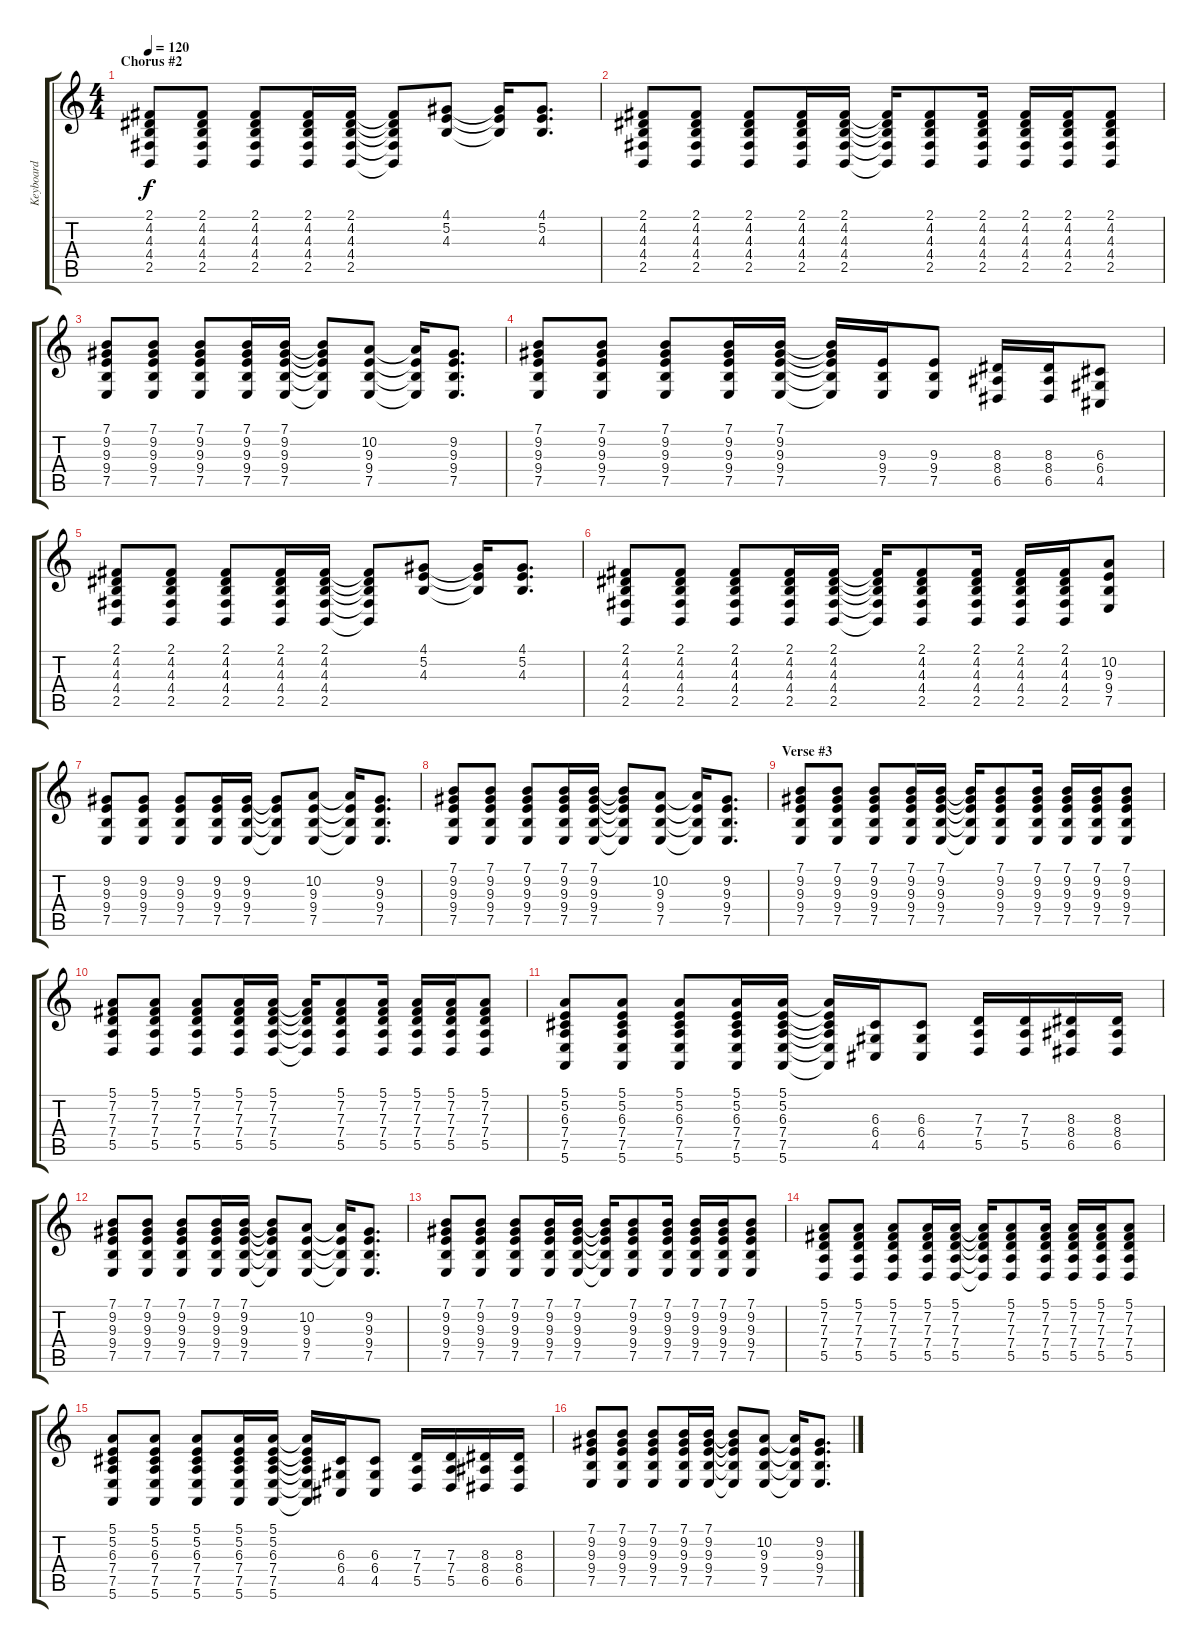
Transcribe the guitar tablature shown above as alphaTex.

\track ("Keyboard" "Keyboard") {instrument electricgrandpiano}
\staff {score tabs}
\tuning (E4 B3 G3 D3 A2 E2) {hide}
\ts (4 4)
\section ("" "Chorus #2")
\tempo 120
\clef g2
\ks c
(2.1 4.2 4.3 4.4 2.5).8{dy f} (2.1 4.2 4.3 4.4 2.5).8 (2.1 4.2 4.3 4.4 2.5).8 (2.1 4.2 4.3 4.4 2.5).16 (2.1 4.2 4.3 4.4 2.5).16 (2.1{t} 4.2{t} 4.3{t} 4.4{t} 2.5{t}).8 (4.1 5.2 4.3).8 (4.1{t} 5.2{t} 4.3{t}).16 (4.1 5.2 4.3).8{d} |
(2.1 4.2 4.3 4.4 2.5).8 (2.1 4.2 4.3 4.4 2.5).8 (2.1 4.2 4.3 4.4 2.5).8 (2.1 4.2 4.3 4.4 2.5).16 (2.1 4.2 4.3 4.4 2.5).16 (2.1{t} 4.2{t} 4.3{t} 4.4{t} 2.5{t}).16 (2.1 4.2 4.3 4.4 2.5).8 (2.1 4.2 4.3 4.4 2.5).16 (2.1 4.2 4.3 4.4 2.5).16 (2.1 4.2 4.3 4.4 2.5).16 (2.1 4.2 4.3 4.4 2.5).8 |
(7.1 9.2 9.3 9.4 7.5).8 (7.1 9.2 9.3 9.4 7.5).8 (7.1 9.2 9.3 9.4 7.5).8 (7.1 9.2 9.3 9.4 7.5).16 (7.1 9.2 9.3 9.4 7.5).16 (7.1{t} 9.2{t} 9.3{t} 9.4{t} 7.5{t}).8 (10.2 9.3 9.4 7.5).8 (10.2{t} 9.3{t} 9.4{t} 7.5{t}).16 (9.2 9.3 9.4 7.5).8{d} |
(7.1 9.2 9.3 9.4 7.5).8 (7.1 9.2 9.3 9.4 7.5).8 (7.1 9.2 9.3 9.4 7.5).8 (7.1 9.2 9.3 9.4 7.5).16 (7.1 9.2 9.3 9.4 7.5).16 (7.1{t} 9.2{t} 9.3{t} 9.4{t} 7.5{t}).16 (9.3 9.4 7.5).16 (9.3 9.4 7.5).8 (8.3 8.4 6.5).16 (8.3 8.4 6.5).16 (6.3 6.4 4.5).8 |
(2.1 4.2 4.3 4.4 2.5).8 (2.1 4.2 4.3 4.4 2.5).8 (2.1 4.2 4.3 4.4 2.5).8 (2.1 4.2 4.3 4.4 2.5).16 (2.1 4.2 4.3 4.4 2.5).16 (2.1{t} 4.2{t} 4.3{t} 4.4{t} 2.5{t}).8 (4.1 5.2 4.3).8 (4.1{t} 5.2{t} 4.3{t}).16 (4.1 5.2 4.3).8{d} |
(2.1 4.2 4.3 4.4 2.5).8 (2.1 4.2 4.3 4.4 2.5).8 (2.1 4.2 4.3 4.4 2.5).8 (2.1 4.2 4.3 4.4 2.5).16 (2.1 4.2 4.3 4.4 2.5).16 (2.1{t} 4.2{t} 4.3{t} 4.4{t} 2.5{t}).16 (2.1 4.2 4.3 4.4 2.5).8 (2.1 4.2 4.3 4.4 2.5).16 (2.1 4.2 4.3 4.4 2.5).16 (2.1 4.2 4.3 4.4 2.5).16 (10.2 9.3 9.4 7.5).8 |
(9.2 9.3 9.4 7.5).8 (9.2 9.3 9.4 7.5).8 (9.2 9.3 9.4 7.5).8 (9.2 9.3 9.4 7.5).16 (9.2 9.3 9.4 7.5).16 (9.2{t} 9.3{t} 9.4{t} 7.5{t}).8 (10.2 9.3 9.4 7.5).8 (10.2{t} 9.3{t} 9.4{t} 7.5{t}).16 (9.2 9.3 9.4 7.5).8{d} |
(7.1 9.2 9.3 9.4 7.5).8 (7.1 9.2 9.3 9.4 7.5).8 (7.1 9.2 9.3 9.4 7.5).8 (7.1 9.2 9.3 9.4 7.5).16 (7.1 9.2 9.3 9.4 7.5).16 (7.1{t} 9.2{t} 9.3{t} 9.4{t} 7.5{t}).8 (10.2 9.3 9.4 7.5).8 (10.2{t} 9.3{t} 9.4{t} 7.5{t}).16 (9.2 9.3 9.4 7.5).8{d} |
\section ("" "Verse #3")
(7.1 9.2 9.3 9.4 7.5).8 (7.1 9.2 9.3 9.4 7.5).8 (7.1 9.2 9.3 9.4 7.5).8 (7.1 9.2 9.3 9.4 7.5).16 (7.1 9.2 9.3 9.4 7.5).16 (7.1{t} 9.2{t} 9.3{t} 9.4{t} 7.5{t}).16 (7.1 9.2 9.3 9.4 7.5).8 (7.1 9.2 9.3 9.4 7.5).16 (7.1 9.2 9.3 9.4 7.5).16 (7.1 9.2 9.3 9.4 7.5).16 (7.1 9.2 9.3 9.4 7.5).8 |
(5.1 7.2 7.3 7.4 5.5).8 (5.1 7.2 7.3 7.4 5.5).8 (5.1 7.2 7.3 7.4 5.5).8 (5.1 7.2 7.3 7.4 5.5).16 (5.1 7.2 7.3 7.4 5.5).16 (5.1{t} 7.2{t} 7.3{t} 7.4{t} 5.5{t}).16 (5.1 7.2 7.3 7.4 5.5).8 (5.1 7.2 7.3 7.4 5.5).16 (5.1 7.2 7.3 7.4 5.5).16 (5.1 7.2 7.3 7.4 5.5).16 (5.1 7.2 7.3 7.4 5.5).8 |
(5.1 5.2 6.3 7.4 7.5 5.6).8 (5.1 5.2 6.3 7.4 7.5 5.6).8 (5.1 5.2 6.3 7.4 7.5 5.6).8 (5.1 5.2 6.3 7.4 7.5 5.6).16 (5.1 5.2 6.3 7.4 7.5 5.6).16 (5.1{t} 5.2{t} 6.3{t} 7.4{t} 7.5{t} 5.6{t}).16 (6.3 6.4 4.5).16 (6.3 6.4 4.5).8 (7.3 7.4 5.5).16 (7.3 7.4 5.5).16 (8.3 8.4 6.5).16 (8.3 8.4 6.5).16 |
(7.1 9.2 9.3 9.4 7.5).8 (7.1 9.2 9.3 9.4 7.5).8 (7.1 9.2 9.3 9.4 7.5).8 (7.1 9.2 9.3 9.4 7.5).16 (7.1 9.2 9.3 9.4 7.5).16 (7.1{t} 9.2{t} 9.3{t} 9.4{t} 7.5{t}).8 (10.2 9.3 9.4 7.5).8 (10.2{t} 9.3{t} 9.4{t} 7.5{t}).16 (9.2 9.3 9.4 7.5).8{d} |
(7.1 9.2 9.3 9.4 7.5).8 (7.1 9.2 9.3 9.4 7.5).8 (7.1 9.2 9.3 9.4 7.5).8 (7.1 9.2 9.3 9.4 7.5).16 (7.1 9.2 9.3 9.4 7.5).16 (7.1{t} 9.2{t} 9.3{t} 9.4{t} 7.5{t}).16 (7.1 9.2 9.3 9.4 7.5).8 (7.1 9.2 9.3 9.4 7.5).16 (7.1 9.2 9.3 9.4 7.5).16 (7.1 9.2 9.3 9.4 7.5).16 (7.1 9.2 9.3 9.4 7.5).8 |
(5.1 7.2 7.3 7.4 5.5).8 (5.1 7.2 7.3 7.4 5.5).8 (5.1 7.2 7.3 7.4 5.5).8 (5.1 7.2 7.3 7.4 5.5).16 (5.1 7.2 7.3 7.4 5.5).16 (5.1{t} 7.2{t} 7.3{t} 7.4{t} 5.5{t}).16 (5.1 7.2 7.3 7.4 5.5).8 (5.1 7.2 7.3 7.4 5.5).16 (5.1 7.2 7.3 7.4 5.5).16 (5.1 7.2 7.3 7.4 5.5).16 (5.1 7.2 7.3 7.4 5.5).8 |
(5.1 5.2 6.3 7.4 7.5 5.6).8 (5.1 5.2 6.3 7.4 7.5 5.6).8 (5.1 5.2 6.3 7.4 7.5 5.6).8 (5.1 5.2 6.3 7.4 7.5 5.6).16 (5.1 5.2 6.3 7.4 7.5 5.6).16 (5.1{t} 5.2{t} 6.3{t} 7.4{t} 7.5{t} 5.6{t}).16 (6.3 6.4 4.5).16 (6.3 6.4 4.5).8 (7.3 7.4 5.5).16 (7.3 7.4 5.5).16 (8.3 8.4 6.5).16 (8.3 8.4 6.5).16 |
(7.1 9.2 9.3 9.4 7.5).8 (7.1 9.2 9.3 9.4 7.5).8 (7.1 9.2 9.3 9.4 7.5).8 (7.1 9.2 9.3 9.4 7.5).16 (7.1 9.2 9.3 9.4 7.5).16 (7.1{t} 9.2{t} 9.3{t} 9.4{t} 7.5{t}).8 (10.2 9.3 9.4 7.5).8 (10.2{t} 9.3{t} 9.4{t} 7.5{t}).16 (9.2 9.3 9.4 7.5).8{d}
